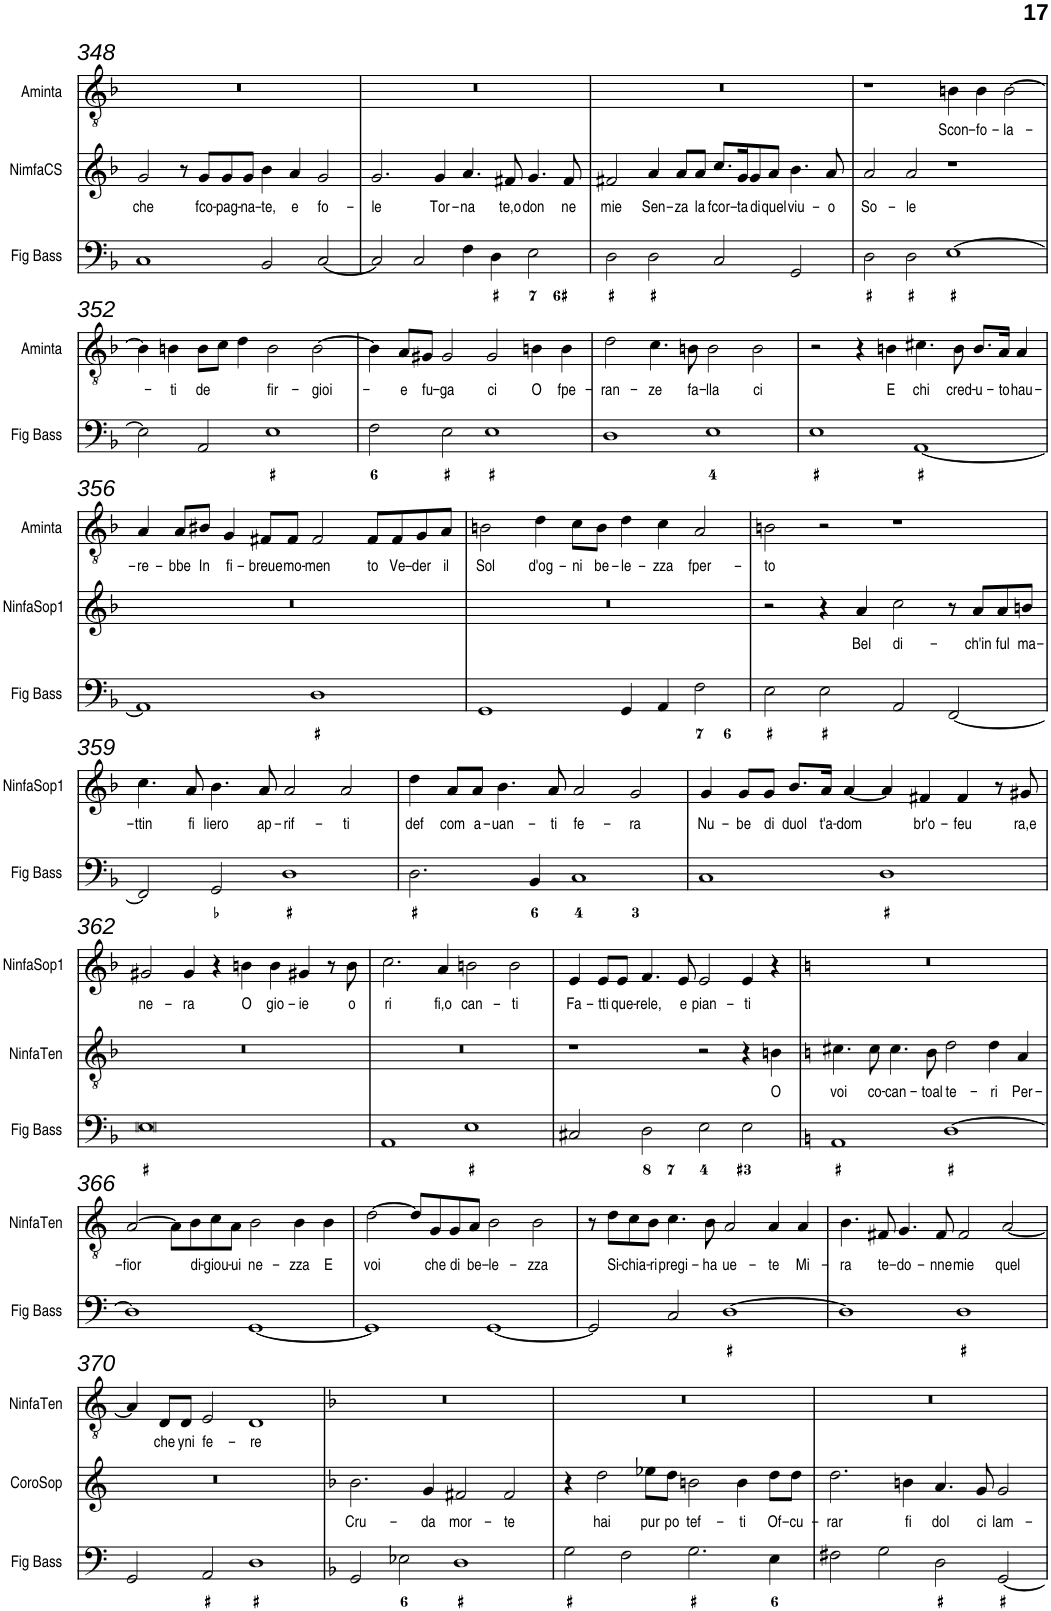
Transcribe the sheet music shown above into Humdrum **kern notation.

**kern	**kern	**text	**kern	**text	**kern	**text	**kern	**text	**kern	**text
*part6	*part5	*part5	*part4	*part4	*part3	*part3	*part2	*part2	*part1	*part1
*staff6	*staff5	*staff5	*staff4	*staff4	*staff3	*staff3	*staff2	*staff2	*staff1	*staff1
*I"Fig Bass	*I"CoroSop	*	*I"NinfaTen	*	*I"NinfaSop1	*	*I"Nimfa del Coro	*	*I"Aminta	*
*I'Fig Bass	*I'CoroSop	*	*I'NinfaTen	*	*I'NinfaSop1	*	*	*	*I'Aminta	*
!!LO:PB:g=z
*clefF4	*clefG2	*	*clefGv2	*	*clefG2	*	*clefG2	*	*clefGv2	*
*k[b-]	*k[b-]	*	*k[b-]	*	*k[b-]	*	*k[b-]	*	*k[b-]	*
*M4/2	*M4/2	*	*M4/2	*	*M4/2	*	*M4/2	*	*M4/2	*
=348	=348	=348	=348	=348	=348	=348	=348	=348	=348	=348
!	!	!	!	!	!	!	!	!LO:LY:b	!	!
1C	0r	.	0r	.	0r	.	2g/	che	0r	.
.	.	.	.	.	.	.	8r	.	.	.
!	!	!	!	!	!	!	!	!LO:LY:b	!	!
.	.	.	.	.	.	.	8g/L	fco-	.	.
!	!	!	!	!	!	!	!	!LO:LY:b	!	!
.	.	.	.	.	.	.	8g/	-pag-	.	.
!	!	!	!	!	!	!	!	!LO:LY:b	!	!
.	.	.	.	.	.	.	8g/J	-na-	.	.
!	!	!	!	!	!	!	!	!LO:LY:b	!	!
2BB-/	.	.	.	.	.	.	4b-\	-te,	.	.
!	!	!	!	!	!	!	!	!LO:LY:b	!	!
.	.	.	.	.	.	.	4a/	e	.	.
!	!	!	!	!	!	!	!	!LO:LY:b	!	!
[2C/	.	.	.	.	.	.	2g/	fo-	.	.
=349	=349	=349	=349	=349	=349	=349	=349	=349	=349	=349
!	!	!	!	!	!	!	!	!LO:LY:b	!	!
2C/]	0r	.	0r	.	0r	.	2.g/	-le	0r	.
2C/	.	.	.	.	.	.	.	.	.	.
!	!	!	!	!	!	!	!	!LO:LY:b	!	!
.	.	.	.	.	.	.	4g/	Tor-	.	.
!	!	!	!	!	!	!	!	!LO:LY:b	!	!
4F\	.	.	.	.	.	.	4.a/	-na	.	.
4D\	.	.	.	.	.	.	.	.	.	.
!	!	!	!	!	!	!	!	!LO:LY:b	!	!
.	.	.	.	.	.	.	8f#X/	te,o	.	.
!	!	!	!	!	!	!	!	!LO:LY:b	!	!
2E\	.	.	.	.	.	.	4.g/	don	.	.
!	!	!	!	!	!	!	!	!LO:LY:b	!	!
.	.	.	.	.	.	.	8f#/	ne	.	.
=350	=350	=350	=350	=350	=350	=350	=350	=350	=350	=350
!	!	!	!	!	!	!	!	!LO:LY:b	!	!
2D\	0r	.	0r	.	0r	.	2f#X/	mie	0r	.
!	!	!	!	!	!	!	!	!LO:LY:b	!	!
2D\	.	.	.	.	.	.	4a/	Sen-	.	.
!	!	!	!	!	!	!	!	!LO:LY:b	!	!
.	.	.	.	.	.	.	8a/L	-za	.	.
!	!	!	!	!	!	!	!	!LO:LY:b	!	!
.	.	.	.	.	.	.	8a/J	la	.	.
!	!	!	!	!	!	!	!	!LO:LY:b	!	!
2C/	.	.	.	.	.	.	8.cc/L	fcor-	.	.
!	!	!	!	!	!	!	!	!LO:LY:b	!	!
.	.	.	.	.	.	.	16g/K	-ta	.	.
!	!	!	!	!	!	!	!	!LO:LY:b	!	!
.	.	.	.	.	.	.	8g/	di	.	.
!	!	!	!	!	!	!	!	!LO:LY:b	!	!
.	.	.	.	.	.	.	8a/J	quel	.	.
!	!	!	!	!	!	!	!	!LO:LY:b	!	!
2GG/	.	.	.	.	.	.	4.b-\	viu-	.	.
!	!	!	!	!	!	!	!	!LO:LY:b	!	!
.	.	.	.	.	.	.	8a/	-o	.	.
=351	=351	=351	=351	=351	=351	=351	=351	=351	=351	=351
!	!	!	!	!	!	!	!	!LO:LY:b	!	!
2D\	0r	.	0r	.	0r	.	2a/	So-	1r	.
!	!	!	!	!	!	!	!	!LO:LY:b	!	!
2D\	.	.	.	.	.	.	2a/	-le	.	.
!	!	!	!	!	!	!	!	!	!	!LO:LY:b
[1E	.	.	.	.	.	.	1r	.	4Bn\	Scon-
!	!	!	!	!	!	!	!	!	!	!LO:LY:b
.	.	.	.	.	.	.	.	.	4B\	-fo-
!	!	!	!	!	!	!	!	!	!	!LO:LY:b
.	.	.	.	.	.	.	.	.	[2B\	-la-
!!LO:LB:g=z
=352	=352	=352	=352	=352	=352	=352	=352	=352	=352	=352
2E\]	0r	.	0r	.	0r	.	0r	.	4B\]	.
!	!	!	!	!	!	!	!	!	!	!LO:LY:b
.	.	.	.	.	.	.	.	.	4Bn\	-ti
!	!	!	!	!	!	!	!	!	!	!LO:LY:b
2AA/	.	.	.	.	.	.	.	.	8B\L	de
.	.	.	.	.	.	.	.	.	8c\J	.
.	.	.	.	.	.	.	.	.	4d\	.
!	!	!	!	!	!	!	!	!	!	!LO:LY:b
1E	.	.	.	.	.	.	.	.	2B\	fir-
!	!	!	!	!	!	!	!	!	!	!LO:LY:b
.	.	.	.	.	.	.	.	.	[2B\	-gioi-
=353	=353	=353	=353	=353	=353	=353	=353	=353	=353	=353
2F\	0r	.	0r	.	0r	.	0r	.	4B\]	.
!	!	!	!	!	!	!	!	!	!	!LO:LY:b
.	.	.	.	.	.	.	.	.	8A/L	-e
!	!	!	!	!	!	!	!	!	!	!LO:LY:b
.	.	.	.	.	.	.	.	.	8G#X/J	fu-
!	!	!	!	!	!	!	!	!	!	!LO:LY:b
2E\	.	.	.	.	.	.	.	.	2G#/	-ga
!	!	!	!	!	!	!	!	!	!	!LO:LY:b
1E	.	.	.	.	.	.	.	.	2G#/	ci
!	!	!	!	!	!	!	!	!	!	!LO:LY:b
.	.	.	.	.	.	.	.	.	4Bn\	O
!	!	!	!	!	!	!	!	!	!	!LO:LY:b
.	.	.	.	.	.	.	.	.	4B\	fpe-
=354	=354	=354	=354	=354	=354	=354	=354	=354	=354	=354
!	!	!	!	!	!	!	!	!	!	!LO:LY:b
1D	0r	.	0r	.	0r	.	0r	.	2d\	-ran-
!	!	!	!	!	!	!	!	!	!	!LO:LY:b
.	.	.	.	.	.	.	.	.	4.c\	-ze
!	!	!	!	!	!	!	!	!	!	!LO:LY:b
.	.	.	.	.	.	.	.	.	8Bn\	fa-
!	!	!	!	!	!	!	!	!	!	!LO:LY:b
1E	.	.	.	.	.	.	.	.	2B\	-lla
!	!	!	!	!	!	!	!	!	!	!LO:LY:b
.	.	.	.	.	.	.	.	.	2B\	ci
=355	=355	=355	=355	=355	=355	=355	=355	=355	=355	=355
1E	0r	.	0r	.	0r	.	0r	.	2r	.
.	.	.	.	.	.	.	.	.	4r	.
!	!	!	!	!	!	!	!	!	!	!LO:LY:b
.	.	.	.	.	.	.	.	.	4Bn\	E
!	!	!	!	!	!	!	!	!	!	!LO:LY:b
[1AA	.	.	.	.	.	.	.	.	4.c#X\	chi
!	!	!	!	!	!	!	!	!	!	!LO:LY:b
.	.	.	.	.	.	.	.	.	8B\	cred-
!	!	!	!	!	!	!	!	!	!	!LO:LY:b
.	.	.	.	.	.	.	.	.	8.B/L	-u-
!	!	!	!	!	!	!	!	!	!	!LO:LY:b
.	.	.	.	.	.	.	.	.	16A/Jk	-to
!	!	!	!	!	!	!	!	!	!	!LO:LY:b
.	.	.	.	.	.	.	.	.	4A/	hau-
!!LO:LB:g=z
=356	=356	=356	=356	=356	=356	=356	=356	=356	=356	=356
!	!	!	!	!	!	!	!	!	!	!LO:LY:b
1AA]	0r	.	0r	.	0r	.	0r	.	4A/	-re-
!	!	!	!	!	!	!	!	!	!	!LO:LY:b
.	.	.	.	.	.	.	.	.	8A/L	-bbe
!	!	!	!	!	!	!	!	!	!	!LO:LY:b
.	.	.	.	.	.	.	.	.	8B#X/J	In
!	!	!	!	!	!	!	!	!	!	!LO:LY:b
.	.	.	.	.	.	.	.	.	4G/	fi-
!	!	!	!	!	!	!	!	!	!	!LO:LY:b
.	.	.	.	.	.	.	.	.	8F#X/L	-breue
!	!	!	!	!	!	!	!	!	!	!LO:LY:b
.	.	.	.	.	.	.	.	.	8F#/J	mo-
!	!	!	!	!	!	!	!	!	!	!LO:LY:b
1D	.	.	.	.	.	.	.	.	2F#/	-men
!	!	!	!	!	!	!	!	!	!	!LO:LY:b
.	.	.	.	.	.	.	.	.	8F#/L	to
!	!	!	!	!	!	!	!	!	!	!LO:LY:b
.	.	.	.	.	.	.	.	.	8F#/	Ve-
!	!	!	!	!	!	!	!	!	!	!LO:LY:b
.	.	.	.	.	.	.	.	.	8G/	-der
!	!	!	!	!	!	!	!	!	!	!LO:LY:b
.	.	.	.	.	.	.	.	.	8A/J	il
=357	=357	=357	=357	=357	=357	=357	=357	=357	=357	=357
!	!	!	!	!	!	!	!	!	!	!LO:LY:b
1GG	0r	.	0r	.	0r	.	0r	.	2Bn\	Sol
!	!	!	!	!	!	!	!	!	!	!LO:LY:b
.	.	.	.	.	.	.	.	.	4d\	d'og-
!	!	!	!	!	!	!	!	!	!	!LO:LY:b
.	.	.	.	.	.	.	.	.	8c\L	-ni
!	!	!	!	!	!	!	!	!	!	!LO:LY:b
.	.	.	.	.	.	.	.	.	8B\J	be-
!	!	!	!	!	!	!	!	!	!	!LO:LY:b
4GG/	.	.	.	.	.	.	.	.	4d\	-le-
!	!	!	!	!	!	!	!	!	!	!LO:LY:b
4AA/	.	.	.	.	.	.	.	.	4c\	-zza
!	!	!	!	!	!	!	!	!	!	!LO:LY:b
2F\	.	.	.	.	.	.	.	.	2A/	fper-
=358	=358	=358	=358	=358	=358	=358	=358	=358	=358	=358
!	!	!	!	!	!	!	!	!	!	!LO:LY:b
2E\	0r	.	0r	.	2r	.	0r	.	2Bn\	-to
2E\	.	.	.	.	4r	.	.	.	2r	.
!	!	!	!	!	!	!LO:LY:b	!	!	!	!
.	.	.	.	.	4a/	Bel	.	.	.	.
!	!	!	!	!	!	!LO:LY:b	!	!	!	!
2AA/	.	.	.	.	2cc\	di-	.	.	1r	.
[2FF/	.	.	.	.	8r	.	.	.	.	.
!	!	!	!	!	!	!LO:LY:b	!	!	!	!
.	.	.	.	.	8a/L	-ch'in	.	.	.	.
!	!	!	!	!	!	!LO:LY:b	!	!	!	!
.	.	.	.	.	8a/	ful	.	.	.	.
!	!	!	!	!	!	!LO:LY:b	!	!	!	!
.	.	.	.	.	8bn/J	ma-	.	.	.	.
!!LO:LB:g=z
=359	=359	=359	=359	=359	=359	=359	=359	=359	=359	=359
!	!	!	!	!	!	!LO:LY:b	!	!	!	!
2FF/]	0r	.	0r	.	4.cc\	-ttin	0r	.	0r	.
!	!	!	!	!	!	!LO:LY:b	!	!	!	!
.	.	.	.	.	8a/	fi	.	.	.	.
!	!	!	!	!	!	!LO:LY:b	!	!	!	!
2GG/	.	.	.	.	4.b-\	liero	.	.	.	.
!	!	!	!	!	!	!LO:LY:b	!	!	!	!
.	.	.	.	.	8a/	ap-	.	.	.	.
!	!	!	!	!	!	!LO:LY:b	!	!	!	!
1D	.	.	.	.	2a/	-rif-	.	.	.	.
!	!	!	!	!	!	!LO:LY:b	!	!	!	!
.	.	.	.	.	2a/	-ti	.	.	.	.
=360	=360	=360	=360	=360	=360	=360	=360	=360	=360	=360
!	!	!	!	!	!	!LO:LY:b	!	!	!	!
2.D\	0r	.	0r	.	4dd\	def	0r	.	0r	.
!	!	!	!	!	!	!LO:LY:b	!	!	!	!
.	.	.	.	.	8a/L	com	.	.	.	.
!	!	!	!	!	!	!LO:LY:b	!	!	!	!
.	.	.	.	.	8a/J	a-	.	.	.	.
!	!	!	!	!	!	!LO:LY:b	!	!	!	!
.	.	.	.	.	4.b-\	-uan-	.	.	.	.
4BB-/	.	.	.	.	.	.	.	.	.	.
!	!	!	!	!	!	!LO:LY:b	!	!	!	!
.	.	.	.	.	8a/	-ti	.	.	.	.
!	!	!	!	!	!	!LO:LY:b	!	!	!	!
1C	.	.	.	.	2a/	fe-	.	.	.	.
!	!	!	!	!	!	!LO:LY:b	!	!	!	!
.	.	.	.	.	2g/	-ra	.	.	.	.
=361	=361	=361	=361	=361	=361	=361	=361	=361	=361	=361
!	!	!	!	!	!	!LO:LY:b	!	!	!	!
1C	0r	.	0r	.	4g/	Nu-	0r	.	0r	.
!	!	!	!	!	!	!LO:LY:b	!	!	!	!
.	.	.	.	.	8g/L	-be	.	.	.	.
!	!	!	!	!	!	!LO:LY:b	!	!	!	!
.	.	.	.	.	8g/J	di	.	.	.	.
!	!	!	!	!	!	!LO:LY:b	!	!	!	!
.	.	.	.	.	8.b-/L	duol	.	.	.	.
!	!	!	!	!	!	!LO:LY:b	!	!	!	!
.	.	.	.	.	16a/Jk	t'a-	.	.	.	.
!	!	!	!	!	!	!LO:LY:b	!	!	!	!
.	.	.	.	.	[4a/	-dom	.	.	.	.
1D	.	.	.	.	4a/]	.	.	.	.	.
!	!	!	!	!	!	!LO:LY:b	!	!	!	!
.	.	.	.	.	4f#X/	br'o-	.	.	.	.
!	!	!	!	!	!	!LO:LY:b	!	!	!	!
.	.	.	.	.	4f#/	-feu	.	.	.	.
.	.	.	.	.	8r	.	.	.	.	.
!	!	!	!	!	!	!LO:LY:b	!	!	!	!
.	.	.	.	.	8g#X/	ra,e	.	.	.	.
!!LO:LB:g=z
=362	=362	=362	=362	=362	=362	=362	=362	=362	=362	=362
!	!	!	!	!	!	!LO:LY:b	!	!	!	!
0E	0r	.	0r	.	2g#X/	ne-	0r	.	0r	.
!	!	!	!	!	!	!LO:LY:b	!	!	!	!
.	.	.	.	.	4g#/	-ra	.	.	.	.
.	.	.	.	.	4r	.	.	.	.	.
!	!	!	!	!	!	!LO:LY:b	!	!	!	!
.	.	.	.	.	4bn\	O	.	.	.	.
!	!	!	!	!	!	!LO:LY:b	!	!	!	!
.	.	.	.	.	4b\	gio-	.	.	.	.
!	!	!	!	!	!	!LO:LY:b	!	!	!	!
.	.	.	.	.	4g#X/	-ie	.	.	.	.
.	.	.	.	.	8r	.	.	.	.	.
!	!	!	!	!	!	!LO:LY:b	!	!	!	!
.	.	.	.	.	8b\	o	.	.	.	.
=363	=363	=363	=363	=363	=363	=363	=363	=363	=363	=363
!	!	!	!	!	!	!LO:LY:b	!	!	!	!
1AA	0r	.	0r	.	2.cc\	ri	0r	.	0r	.
!	!	!	!	!	!	!LO:LY:b	!	!	!	!
.	.	.	.	.	4a/	fi,o	.	.	.	.
!	!	!	!	!	!	!LO:LY:b	!	!	!	!
1E	.	.	.	.	2bn\	can-	.	.	.	.
!	!	!	!	!	!	!LO:LY:b	!	!	!	!
.	.	.	.	.	2b\	-ti	.	.	.	.
=364	=364	=364	=364	=364	=364	=364	=364	=364	=364	=364
!	!	!	!	!	!	!LO:LY:b	!	!	!	!
2C#X/	0r	.	1r	.	4e/	Fa-	0r	.	0r	.
!	!	!	!	!	!	!LO:LY:b	!	!	!	!
.	.	.	.	.	8e/L	-tti	.	.	.	.
!	!	!	!	!	!	!LO:LY:b	!	!	!	!
.	.	.	.	.	8e/J	que-	.	.	.	.
!	!	!	!	!	!	!LO:LY:b	!	!	!	!
2D\	.	.	.	.	4.f/	-rele,	.	.	.	.
!	!	!	!	!	!	!LO:LY:b	!	!	!	!
.	.	.	.	.	8e/	e	.	.	.	.
!	!	!	!	!	!	!LO:LY:b	!	!	!	!
2E\	.	.	2r	.	2e/	pian-	.	.	.	.
!	!	!	!	!	!	!LO:LY:b	!	!	!	!
2E\	.	.	4r	.	4e/	-ti	.	.	.	.
!	!	!	!	!LO:LY:b	!	!	!	!	!	!
.	.	.	4Bn\	O	4r	.	.	.	.	.
=365	=365	=365	=365	=365	=365	=365	=365	=365	=365	=365
*k[]	*k[]	*	*k[]	*	*k[]	*	*k[]	*	*k[]	*
!	!	!	!	!LO:LY:b	!	!	!	!	!	!
1AA	0r	.	4.c#X\	voi	0r	.	0r	.	0r	.
!	!	!	!	!LO:LY:b	!	!	!	!	!	!
.	.	.	8c#\	co-	.	.	.	.	.	.
!	!	!	!	!LO:LY:b	!	!	!	!	!	!
.	.	.	4.c#\	-can-	.	.	.	.	.	.
!	!	!	!	!LO:LY:b	!	!	!	!	!	!
.	.	.	8B\	-toal	.	.	.	.	.	.
!	!	!	!	!LO:LY:b	!	!	!	!	!	!
[1D	.	.	2d\	te-	.	.	.	.	.	.
!	!	!	!	!LO:LY:b	!	!	!	!	!	!
.	.	.	4d\	-ri	.	.	.	.	.	.
!	!	!	!	!LO:LY:b	!	!	!	!	!	!
.	.	.	4A/	Per-	.	.	.	.	.	.
!!LO:LB:g=z
=366	=366	=366	=366	=366	=366	=366	=366	=366	=366	=366
!	!	!	!	!LO:LY:b	!	!	!	!	!	!
1D]	0r	.	[2A/	-fior	0r	.	0r	.	0r	.
.	.	.	8A\L]	.	.	.	.	.	.	.
!	!	!	!	!LO:LY:b	!	!	!	!	!	!
.	.	.	8B\	di-	.	.	.	.	.	.
!	!	!	!	!LO:LY:b	!	!	!	!	!	!
.	.	.	8c\	-giou-	.	.	.	.	.	.
!	!	!	!	!LO:LY:b	!	!	!	!	!	!
.	.	.	8A\J	-ui	.	.	.	.	.	.
!	!	!	!	!LO:LY:b	!	!	!	!	!	!
[1GG	.	.	2B\	ne-	.	.	.	.	.	.
!	!	!	!	!LO:LY:b	!	!	!	!	!	!
.	.	.	4B\	-zza	.	.	.	.	.	.
!	!	!	!	!LO:LY:b	!	!	!	!	!	!
.	.	.	4B\	E	.	.	.	.	.	.
=367	=367	=367	=367	=367	=367	=367	=367	=367	=367	=367
!	!	!	!	!LO:LY:b	!	!	!	!	!	!
1GG]	0r	.	[2d\	voi	0r	.	0r	.	0r	.
.	.	.	8d/L]	.	.	.	.	.	.	.
!	!	!	!	!LO:LY:b	!	!	!	!	!	!
.	.	.	8G/	che	.	.	.	.	.	.
!	!	!	!	!LO:LY:b	!	!	!	!	!	!
.	.	.	8G/	di	.	.	.	.	.	.
!	!	!	!	!LO:LY:b	!	!	!	!	!	!
.	.	.	8A/J	be-	.	.	.	.	.	.
!	!	!	!	!LO:LY:b	!	!	!	!	!	!
[1GG	.	.	2B\	-le-	.	.	.	.	.	.
!	!	!	!	!LO:LY:b	!	!	!	!	!	!
.	.	.	2B\	-zza	.	.	.	.	.	.
=368	=368	=368	=368	=368	=368	=368	=368	=368	=368	=368
2GG/]	0r	.	8r	.	0r	.	0r	.	0r	.
!	!	!	!	!LO:LY:b	!	!	!	!	!	!
.	.	.	8d\L	Si-	.	.	.	.	.	.
!	!	!	!	!LO:LY:b	!	!	!	!	!	!
.	.	.	8c\	-chia-	.	.	.	.	.	.
!	!	!	!	!LO:LY:b	!	!	!	!	!	!
.	.	.	8B\J	-ri	.	.	.	.	.	.
!	!	!	!	!LO:LY:b	!	!	!	!	!	!
2C/	.	.	4.c\	pregi-	.	.	.	.	.	.
!	!	!	!	!LO:LY:b	!	!	!	!	!	!
.	.	.	8B\	-ha	.	.	.	.	.	.
!	!	!	!	!LO:LY:b	!	!	!	!	!	!
[1D	.	.	2A/	ue-	.	.	.	.	.	.
!	!	!	!	!LO:LY:b	!	!	!	!	!	!
.	.	.	4A/	-te	.	.	.	.	.	.
!	!	!	!	!LO:LY:b	!	!	!	!	!	!
.	.	.	4A/	Mi-	.	.	.	.	.	.
=369	=369	=369	=369	=369	=369	=369	=369	=369	=369	=369
!	!	!	!	!LO:LY:b	!	!	!	!	!	!
1D]	0r	.	4.B\	-ra	0r	.	0r	.	0r	.
!	!	!	!	!LO:LY:b	!	!	!	!	!	!
.	.	.	8F#X/	te-	.	.	.	.	.	.
!	!	!	!	!LO:LY:b	!	!	!	!	!	!
.	.	.	4.G/	-do-	.	.	.	.	.	.
!	!	!	!	!LO:LY:b	!	!	!	!	!	!
.	.	.	8F#/	-nne	.	.	.	.	.	.
!	!	!	!	!LO:LY:b	!	!	!	!	!	!
1D	.	.	2F#/	mie	.	.	.	.	.	.
!	!	!	!	!LO:LY:b	!	!	!	!	!	!
.	.	.	[2A/	quel	.	.	.	.	.	.
!!LO:LB:g=z
=370	=370	=370	=370	=370	=370	=370	=370	=370	=370	=370
2GG/	0r	.	4A/]	.	0r	.	0r	.	0r	.
!	!	!	!	!LO:LY:b	!	!	!	!	!	!
.	.	.	8D/L	che	.	.	.	.	.	.
!	!	!	!	!LO:LY:b	!	!	!	!	!	!
.	.	.	8D/J	yni	.	.	.	.	.	.
!	!	!	!	!LO:LY:b	!	!	!	!	!	!
2AA/	.	.	2E/	fe-	.	.	.	.	.	.
!	!	!	!	!LO:LY:b	!	!	!	!	!	!
1D	.	.	1D	-re	.	.	.	.	.	.
=371	=371	=371	=371	=371	=371	=371	=371	=371	=371	=371
*k[b-]	*k[b-]	*	*k[b-]	*	*k[b-]	*	*k[b-]	*	*k[b-]	*
!	!	!LO:LY:b	!	!	!	!	!	!	!	!
2GG/	2.b-\	Cru-	0r	.	0r	.	0r	.	0r	.
2E-X\	.	.	.	.	.	.	.	.	.	.
!	!	!LO:LY:b	!	!	!	!	!	!	!	!
.	4g/	-da	.	.	.	.	.	.	.	.
!	!	!LO:LY:b	!	!	!	!	!	!	!	!
1D	2f#X/	mor-	.	.	.	.	.	.	.	.
!	!	!LO:LY:b	!	!	!	!	!	!	!	!
.	2f#/	-te	.	.	.	.	.	.	.	.
=372	=372	=372	=372	=372	=372	=372	=372	=372	=372	=372
2G\	4r	.	0r	.	0r	.	0r	.	0r	.
!	!	!LO:LY:b	!	!	!	!	!	!	!	!
.	2dd\	hai	.	.	.	.	.	.	.	.
2F\	.	.	.	.	.	.	.	.	.	.
!	!	!LO:LY:b	!	!	!	!	!	!	!	!
.	8ee-X\L	pur	.	.	.	.	.	.	.	.
!	!	!LO:LY:b	!	!	!	!	!	!	!	!
.	8dd\J	po	.	.	.	.	.	.	.	.
!	!	!LO:LY:b	!	!	!	!	!	!	!	!
2.G\	2bn\	tef-	.	.	.	.	.	.	.	.
!	!	!LO:LY:b	!	!	!	!	!	!	!	!
.	4b\	-ti	.	.	.	.	.	.	.	.
!	!	!LO:LY:b	!	!	!	!	!	!	!	!
4E\	8dd\L	Of-	.	.	.	.	.	.	.	.
!	!	!LO:LY:b	!	!	!	!	!	!	!	!
.	8dd\J	-cu-	.	.	.	.	.	.	.	.
=373	=373	=373	=373	=373	=373	=373	=373	=373	=373	=373
!	!	!LO:LY:b	!	!	!	!	!	!	!	!
2F#X\	2.dd\	-rar	0r	.	0r	.	0r	.	0r	.
2G\	.	.	.	.	.	.	.	.	.	.
!	!	!LO:LY:b	!	!	!	!	!	!	!	!
.	4bn\	fi	.	.	.	.	.	.	.	.
!	!	!LO:LY:b	!	!	!	!	!	!	!	!
2D\	4.a/	dol	.	.	.	.	.	.	.	.
!	!	!LO:LY:b	!	!	!	!	!	!	!	!
.	8g/	ci	.	.	.	.	.	.	.	.
!	!	!LO:LY:b	!	!	!	!	!	!	!	!
[2GG/	2g/	lam-	.	.	.	.	.	.	.	.
=	=	=	=	=	=	=	=	=	=	=
*-	*-	*-	*-	*-	*-	*-	*-	*-	*-	*-
